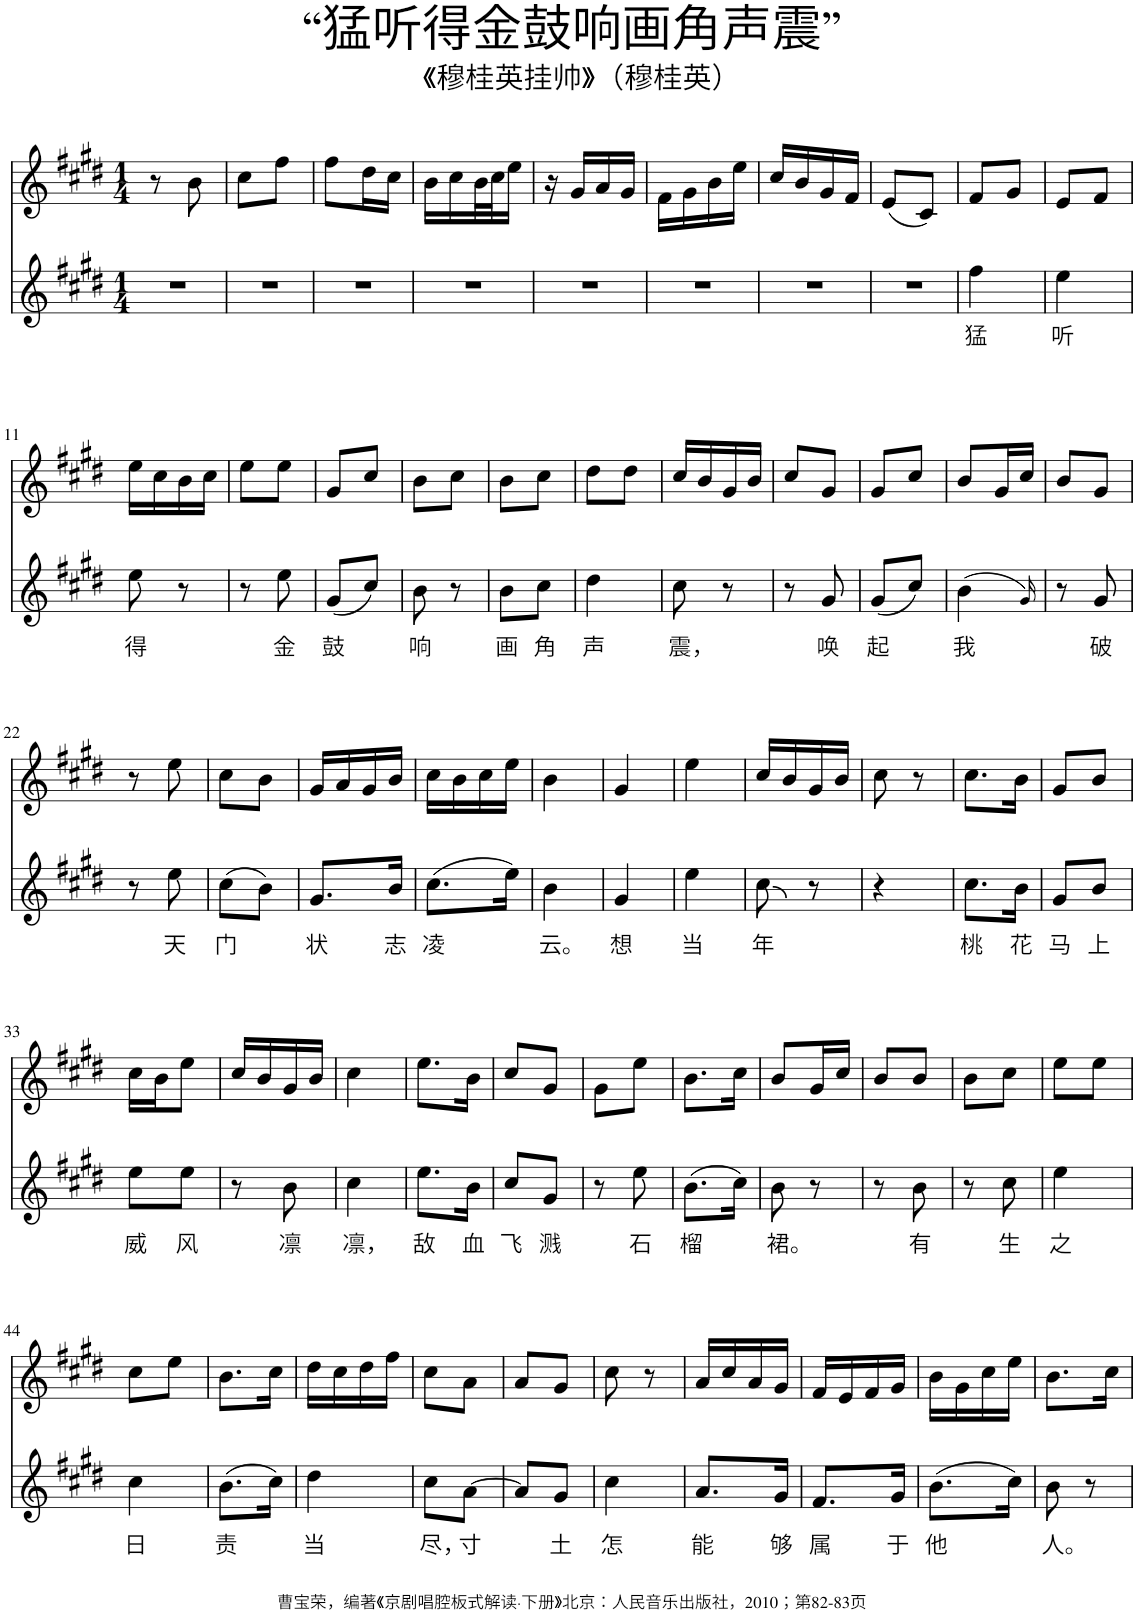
**kern	**text	**kern
*part2	*part2	*part1
*staff2	*staff2	*staff1
*I"Piano	*	*I"Piano
*I'Pno	*	*I'Pno
*clefG2	*	*clefG2
*k[f#c#g#d#]	*	*k[f#c#g#d#]
*M1/4	*	*M1/4
=1	=1	=1
4r	.	8r
.	.	8b\
=2	=2	=2
4r	.	8cc#\L
.	.	8ff#\J
=3	=3	=3
4r	.	8ff#\L
.	.	16dd#\L
.	.	16cc#\JJ
=4	=4	=4
4r	.	16b\LL
.	.	16cc#\
.	.	32b\L
.	.	32cc#\J
.	.	16ee\JJ
=5	=5	=5
4r	.	16r
.	.	16g#/LL
.	.	16a/
.	.	16g#/JJ
=6	=6	=6
4r	.	16f#\LL
.	.	16g#\
.	.	16b\
.	.	16ee\JJ
=7	=7	=7
4r	.	16cc#/LL
.	.	16b/
.	.	16g#/
.	.	16f#/JJ
=8	=8	=8
4r	.	(8e/L
.	.	8c#/J)
=9	=9	=9
!	!LO:LY:b	!
4ff#\	猛	8f#/L
.	.	8g#/J
=10	=10	=10
!	!LO:LY:b	!
4ee\	听	8e/L
.	.	8f#/J
!!LO:LB:g=z
=11	=11	=11
!	!LO:LY:b	!
8ee\	得	16ee\LL
.	.	16cc#\
8r	.	16b\
.	.	16cc#\JJ
=12	=12	=12
8r	.	8ee\L
!	!LO:LY:b	!
8ee\	金	8ee\J
=13	=13	=13
!	!LO:LY:b	!
(8g#/L	鼓	8g#/L
8cc#/J)	.	8cc#/J
=14	=14	=14
!	!LO:LY:b	!
8b\	响	8b\L
8r	.	8cc#\J
=15	=15	=15
!	!LO:LY:b	!
8b\L	画	8b\L
!	!LO:LY:b	!
8cc#\J	角	8cc#\J
=16	=16	=16
!	!LO:LY:b	!
4dd#\	声	8dd#\L
.	.	8dd#\J
=17	=17	=17
!	!LO:LY:b	!
8cc#\	震，	16cc#/LL
.	.	16b/
8r	.	16g#/
.	.	16b/JJ
=18	=18	=18
8r	.	8cc#/L
!	!LO:LY:b	!
8g#/	唤	8g#/J
=19	=19	=19
!	!LO:LY:b	!
(8g#/L	起	8g#/L
8cc#/J)	.	8cc#/J
=20	=20	=20
!	!LO:LY:b	!
(4b\	我	8b/L
.	.	16g#/L
.	.	16cc#/JJ
16qg#/)	.	.
=21	=21	=21
8r	.	8b/L
!	!LO:LY:b	!
8g#/	破	8g#/J
!!LO:LB:g=z
=22	=22	=22
8r	.	8r
!	!LO:LY:b	!
8ee\	天	8ee\
=23	=23	=23
!	!LO:LY:b	!
(8cc#\L	门	8cc#\L
8b\J)	.	8b\J
=24	=24	=24
!	!LO:LY:b	!
8.g#/L	状	16g#/LL
.	.	16a/
.	.	16g#/
!	!LO:LY:b	!
16b/Jk	志	16b/JJ
=25	=25	=25
!	!LO:LY:b	!
(8.cc#\L	凌	16cc#\LL
.	.	16b\
.	.	16cc#\
16ee\Jk)	.	16ee\JJ
=26	=26	=26
!	!LO:LY:b	!
4b\	云。	4b\
=27	=27	=27
!	!LO:LY:b	!
4g#/	想	4g#/
=28	=28	=28
!	!LO:LY:b	!
4ee\	当	4ee\
=29	=29	=29
!	!LO:LY:b	!
8cc#\	年	16cc#/LL
.	.	16b/
8r	.	16g#/
.	.	16b/JJ
=30	=30	=30
4r	.	8cc#\
.	.	8r
=31	=31	=31
!	!LO:LY:b	!
8.cc#\L	桃	8.cc#\L
!	!LO:LY:b	!
16b\Jk	花	16b\Jk
=32	=32	=32
!	!LO:LY:b	!
8g#/L	马	8g#/L
!	!LO:LY:b	!
8b/J	上	8b/J
!!LO:LB:g=z
=33	=33	=33
!	!LO:LY:b	!
8ee\L	威	16cc#\LL
.	.	16b\J
!	!LO:LY:b	!
8ee\J	风	8ee\J
=34	=34	=34
8r	.	16cc#/LL
.	.	16b/
!	!LO:LY:b	!
8b\	凛	16g#/
.	.	16b/JJ
=35	=35	=35
!	!LO:LY:b	!
4cc#\	凛，	4cc#\
=36	=36	=36
!	!LO:LY:b	!
8.ee\L	敌	8.ee\L
!	!LO:LY:b	!
16b\Jk	血	16b\Jk
=37	=37	=37
!	!LO:LY:b	!
8cc#/L	飞	8cc#/L
!	!LO:LY:b	!
8g#/J	溅	8g#/J
=38	=38	=38
8r	.	8g#\L
!	!LO:LY:b	!
8ee\	石	8ee\J
=39	=39	=39
!	!LO:LY:b	!
(8.b\L	榴	8.b\L
16cc#\Jk)	.	16cc#\Jk
=40	=40	=40
!	!LO:LY:b	!
8b\	裙。	8b/L
8r	.	16g#/L
.	.	16cc#/JJ
=41	=41	=41
8r	.	8b/L
!	!LO:LY:b	!
8b\	有	8b/J
=42	=42	=42
8r	.	8b\L
!	!LO:LY:b	!
8cc#\	生	8cc#\J
=43	=43	=43
!	!LO:LY:b	!
4ee\	之	8ee\L
.	.	8ee\J
!!LO:LB:g=z
=44	=44	=44
!	!LO:LY:b	!
4cc#\	日	8cc#\L
.	.	8ee\J
=45	=45	=45
!	!LO:LY:b	!
(8.b\L	责	8.b\L
16cc#\Jk)	.	16cc#\Jk
=46	=46	=46
!	!LO:LY:b	!
4dd#\	当	16dd#\LL
.	.	16cc#\
.	.	16dd#\
.	.	16ff#\JJ
=47	=47	=47
!	!LO:LY:b	!
8cc#\L	尽，	8cc#\L
!	!LO:LY:b	!
[8a\J	寸	8a\J
=48	=48	=48
8a/L]	.	8a/L
!	!LO:LY:b	!
8g#/J	土	8g#/J
=49	=49	=49
!	!LO:LY:b	!
4cc#\	怎	8cc#\
.	.	8r
=50	=50	=50
!	!LO:LY:b	!
8.a/L	能	16a/LL
.	.	16cc#/
.	.	16a/
!	!LO:LY:b	!
16g#/Jk	够	16g#/JJ
=51	=51	=51
!	!LO:LY:b	!
8.f#/L	属	16f#/LL
.	.	16e/
.	.	16f#/
!	!LO:LY:b	!
16g#/Jk	于	16g#/JJ
=52	=52	=52
!	!LO:LY:b	!
(8.b\L	他	16b\LL
.	.	16g#\
.	.	16cc#\
16cc#\Jk)	.	16ee\JJ
=53	=53	=53
!	!LO:LY:b	!
8b\	人。	8.b\L
8r	.	.
.	.	16cc#\Jk
=	=	=
*-	*-	*-
